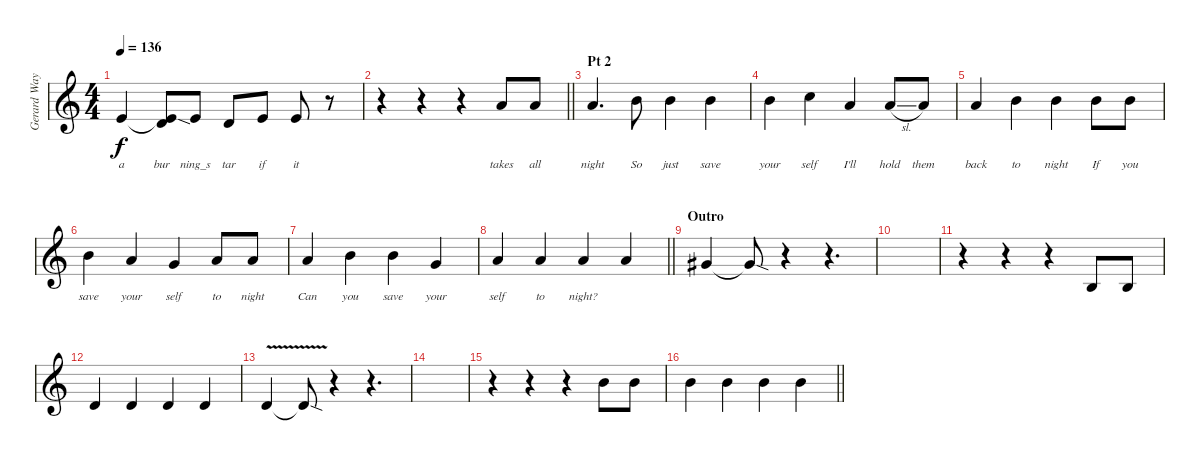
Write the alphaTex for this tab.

\track ("Gerard Way [Vocals]" "Gerard Way") {instrument clarinet}
\staff {score}
\tuning (E4 B3 G3 D3 A2 E2) {hide}
\ts (4 4)
\tempo 136
\clef g2
\ks c
0.1.4{lyrics (0 "a") lyrics (1 "") lyrics (2 "") lyrics (3 "") lyrics (4 "") dy f} (0.1{sod t} 3.2).8{lyrics (0 "bur") lyrics (1 "") lyrics (2 "") lyrics (3 "") lyrics (4 "")} 5.2.8{lyrics (0 "ning_s") lyrics (1 "") lyrics (2 "") lyrics (3 "") lyrics (4 "")} 3.2.8{lyrics (0 "tar") lyrics (1 "") lyrics (2 "") lyrics (3 "") lyrics (4 "")} 5.2.8{lyrics (0 "if") lyrics (1 "") lyrics (2 "") lyrics (3 "") lyrics (4 "")} 5.2.8{lyrics (0 "it") lyrics (1 "") lyrics (2 "") lyrics (3 "") lyrics (4 "")} r.8 |
\barLineRight lightlight
r.4 r.4 r.4 5.1.8{lyrics (0 "takes") lyrics (1 "") lyrics (2 "") lyrics (3 "") lyrics (4 "")} 5.1.8{lyrics (0 "all") lyrics (1 "") lyrics (2 "") lyrics (3 "") lyrics (4 "")} |
\section ("" "Pt 2")
5.1.4{d lyrics (0 "night") lyrics (1 "") lyrics (2 "") lyrics (3 "") lyrics (4 "")} 7.1.8{lyrics (0 "So") lyrics (1 "") lyrics (2 "") lyrics (3 "") lyrics (4 "")} 7.1.4{lyrics (0 "just") lyrics (1 "") lyrics (2 "") lyrics (3 "") lyrics (4 "")} 7.1.4{lyrics (0 "save") lyrics (1 "") lyrics (2 "") lyrics (3 "") lyrics (4 "")} |
7.1.4{lyrics (0 "your") lyrics (1 "") lyrics (2 "") lyrics (3 "") lyrics (4 "")} 8.1.4{lyrics (0 "self") lyrics (1 "") lyrics (2 "") lyrics (3 "") lyrics (4 "")} 5.1.4{lyrics (0 "I'll") lyrics (1 "") lyrics (2 "") lyrics (3 "") lyrics (4 "")} 5.1{sl}.8{lyrics (0 "hold") lyrics (1 "") lyrics (2 "") lyrics (3 "") lyrics (4 "")} 5.1.8{lyrics (0 "them") lyrics (1 "") lyrics (2 "") lyrics (3 "") lyrics (4 "")} |
5.1.4{lyrics (0 "back") lyrics (1 "") lyrics (2 "") lyrics (3 "") lyrics (4 "")} 7.1.4{lyrics (0 "to") lyrics (1 "") lyrics (2 "") lyrics (3 "") lyrics (4 "")} 7.1.4{lyrics (0 "night") lyrics (1 "") lyrics (2 "") lyrics (3 "") lyrics (4 "")} 7.1.8{lyrics (0 "If") lyrics (1 "") lyrics (2 "") lyrics (3 "") lyrics (4 "")} 7.1.8{lyrics (0 "you") lyrics (1 "") lyrics (2 "") lyrics (3 "") lyrics (4 "")} |
7.1.4{lyrics (0 "save") lyrics (1 "") lyrics (2 "") lyrics (3 "") lyrics (4 "")} 5.1.4{lyrics (0 "your") lyrics (1 "") lyrics (2 "") lyrics (3 "") lyrics (4 "")} 3.1.4{lyrics (0 "self") lyrics (1 "") lyrics (2 "") lyrics (3 "") lyrics (4 "")} 5.1.8{lyrics (0 "to") lyrics (1 "") lyrics (2 "") lyrics (3 "") lyrics (4 "")} 5.1.8{lyrics (0 "night") lyrics (1 "") lyrics (2 "") lyrics (3 "") lyrics (4 "")} |
5.1.4{lyrics (0 "Can") lyrics (1 "") lyrics (2 "") lyrics (3 "") lyrics (4 "")} 7.1.4{lyrics (0 "you") lyrics (1 "") lyrics (2 "") lyrics (3 "") lyrics (4 "")} 7.1.4{lyrics (0 "save") lyrics (1 "") lyrics (2 "") lyrics (3 "") lyrics (4 "")} 3.1.4{lyrics (0 "your") lyrics (1 "") lyrics (2 "") lyrics (3 "") lyrics (4 "")} |
\barLineRight lightlight
5.1.4{lyrics (0 "self") lyrics (1 "") lyrics (2 "") lyrics (3 "") lyrics (4 "")} 5.1.4{lyrics (0 "to") lyrics (1 "") lyrics (2 "") lyrics (3 "") lyrics (4 "")} 5.1.4{lyrics (0 "night?") lyrics (1 "") lyrics (2 "") lyrics (3 "") lyrics (4 "")} 5.1.4 |
\section ("" "Outro")
4.1.4 4.1{sod t}.8 r.4 r.4{d} |
|
r.4 r.4 r.4 0.2.8 0.2.8 |
3.2.4 3.2.4 3.2.4 3.2.4 |
3.2{v}.4 3.2{sod t}.8 r.4 r.4{d} |
|
r.4 r.4 r.4 7.1.8 7.1.8 |
\barLineRight lightlight
7.1.4 7.1.4 7.1.4 7.1.4
